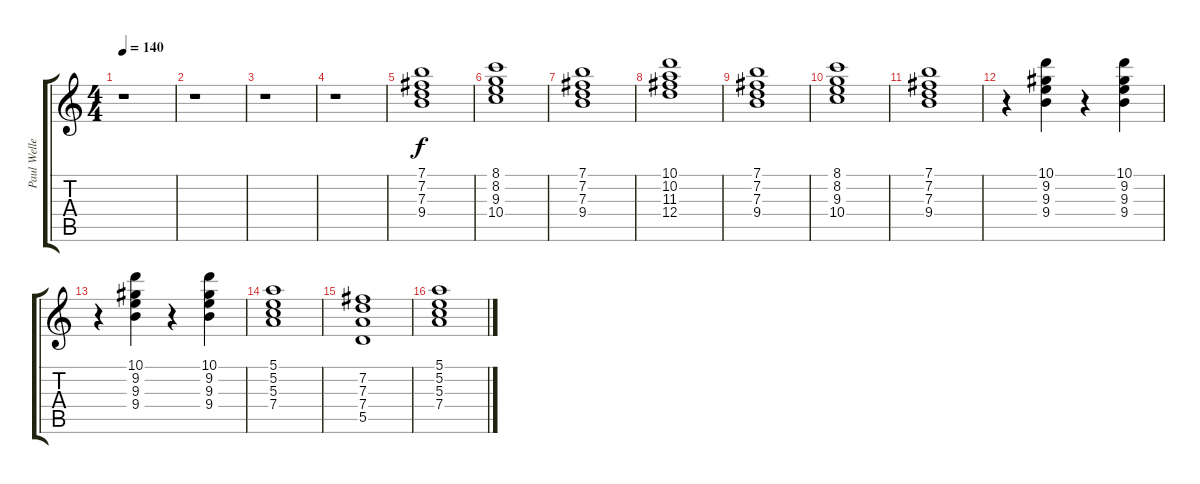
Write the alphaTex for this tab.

\track ("Paul Weller" "Paul Welle") {instrument electricguitarclean}
\staff {score tabs}
\tuning (E4 B3 G3 D3 A2 E2) {hide}
\ts (4 4)
\tempo 140
\clef g2
\ks c
r.1{dy f instrument electricguitarclean} |
r.1 |
r.1 |
r.1 |
(7.1 7.2 7.3 9.4).1 |
(8.1 8.2 9.3 10.4).1 |
(7.1 7.2 7.3 9.4).1 |
(10.1 10.2 11.3 12.4).1 |
(7.1 7.2 7.3 9.4).1 |
(8.1 8.2 9.3 10.4).1 |
(7.1 7.2 7.3 9.4).1 |
r.4 (10.1 9.2 9.3 9.4).4 r.4 (10.1 9.2 9.3 9.4).4 |
r.4 (10.1 9.2 9.3 9.4).4 r.4 (10.1 9.2 9.3 9.4).4 |
(5.1 5.2 5.3 7.4).1 |
(7.2 7.3 7.4 5.5).1 |
(5.1 5.2 5.3 7.4).1
